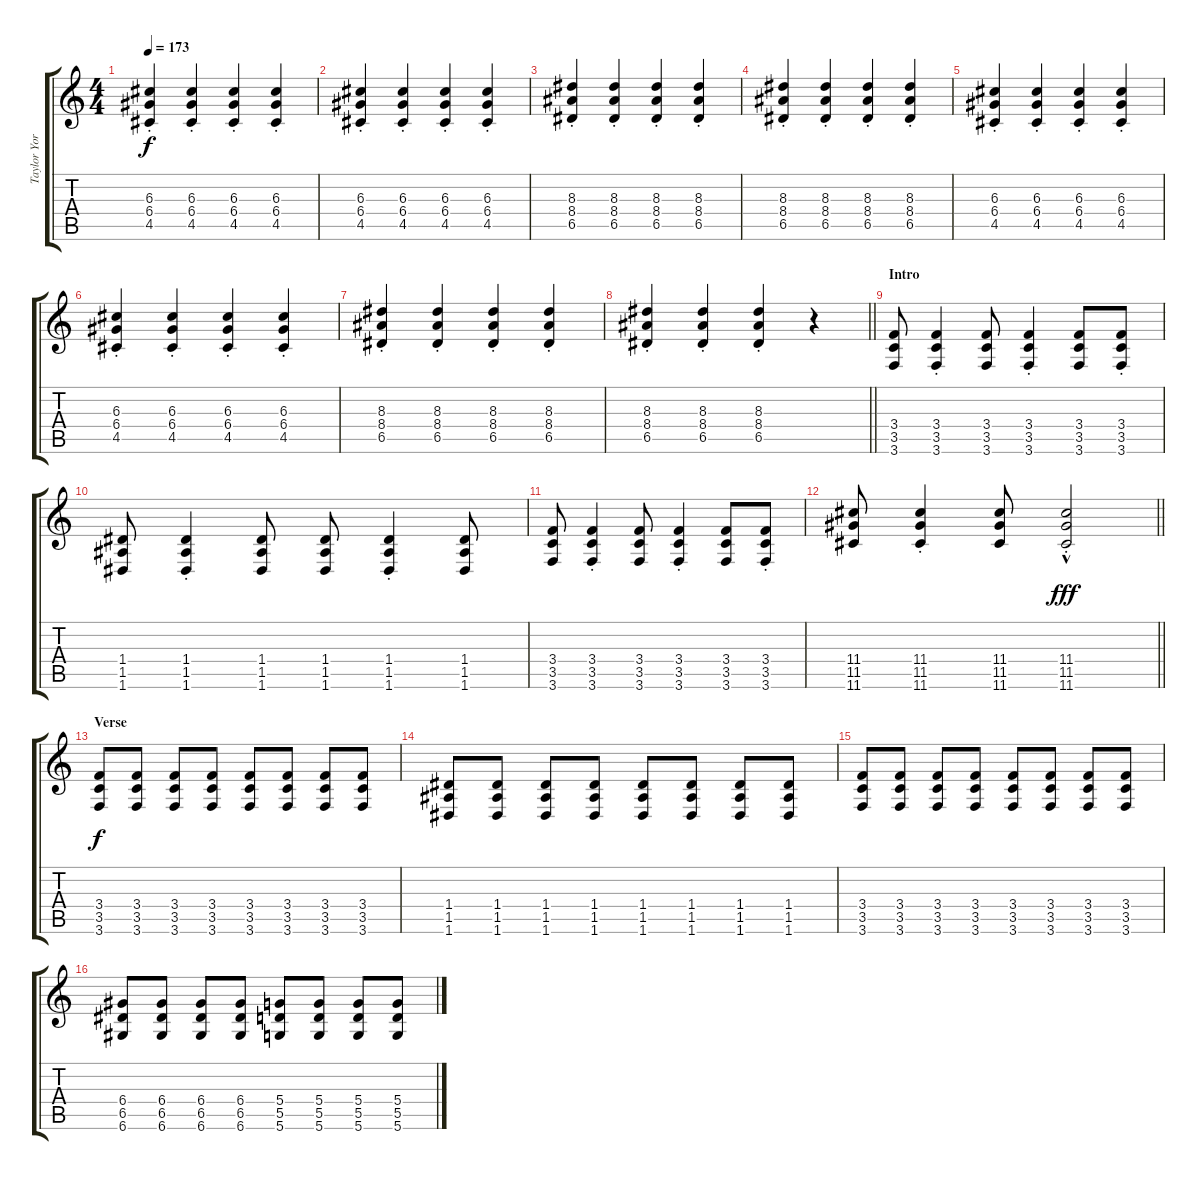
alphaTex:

\track ("Taylor York" "Taylor Yor") {instrument distortionguitar}
\staff {score tabs}
\tuning (E4 B3 G3 D3 A2 D2) {hide}
\ts (4 4)
\tempo 173
\clef g2
\ks c
(6.3{st} 6.4{st} 4.5{st}).4{dy f} (6.3{st} 6.4{st} 4.5{st}).4 (6.3{st} 6.4{st} 4.5{st}).4 (6.3{st} 6.4{st} 4.5{st}).4 |
(6.3{st} 6.4{st} 4.5{st}).4 (6.3{st} 6.4{st} 4.5{st}).4 (6.3{st} 6.4{st} 4.5{st}).4 (6.3{st} 6.4{st} 4.5{st}).4 |
(8.3{st} 8.4{st} 6.5{st}).4 (8.3{st} 8.4{st} 6.5{st}).4 (8.3{st} 8.4{st} 6.5{st}).4 (8.3{st} 8.4{st} 6.5{st}).4 |
(8.3{st} 8.4{st} 6.5{st}).4 (8.3{st} 8.4{st} 6.5{st}).4 (8.3{st} 8.4{st} 6.5{st}).4 (8.3{st} 8.4{st} 6.5{st}).4 |
(6.3{st} 6.4{st} 4.5{st}).4 (6.3{st} 6.4{st} 4.5{st}).4 (6.3{st} 6.4{st} 4.5{st}).4 (6.3{st} 6.4{st} 4.5{st}).4 |
(6.3{st} 6.4{st} 4.5{st}).4 (6.3{st} 6.4{st} 4.5{st}).4 (6.3{st} 6.4{st} 4.5{st}).4 (6.3{st} 6.4{st} 4.5{st}).4 |
(8.3{st} 8.4{st} 6.5{st}).4 (8.3{st} 8.4{st} 6.5{st}).4 (8.3{st} 8.4{st} 6.5{st}).4 (8.3{st} 8.4{st} 6.5{st}).4 |
\barLineRight lightlight
(8.3{st} 8.4{st} 6.5{st}).4 (8.3{st} 8.4{st} 6.5{st}).4 (8.3{st} 8.4{st} 6.5{st}).4 r.4 |
\section ("" "Intro")
(3.4 3.5 3.6).8 (3.4{st} 3.5 3.6).4 (3.4 3.5 3.6).8 (3.4{st} 3.5 3.6).4 (3.4 3.5 3.6).8 (3.4{st} 3.5 3.6).8 |
(1.4 1.5 1.6).8 (1.4{st} 1.5 1.6).4 (1.4 1.5 1.6).8 (1.4 1.5 1.6).8 (1.4{st} 1.5 1.6).4 (1.4 1.5 1.6).8 |
(3.4 3.5 3.6).8 (3.4{st} 3.5 3.6).4 (3.4 3.5 3.6).8 (3.4{st} 3.5 3.6).4 (3.4 3.5 3.6).8 (3.4{st} 3.5 3.6).8 |
\barLineRight lightlight
(11.4 11.5 11.6).8 (11.4{st} 11.5{st} 11.6{st}).4 (11.4 11.5 11.6).8 (11.4{hac st} 11.5{hac st} 11.6{hac st}).2{dy fff} |
\section ("" "Verse")
(3.4 3.5 3.6).8{dy f} (3.4 3.5 3.6).8 (3.4 3.5 3.6).8 (3.4 3.5 3.6).8 (3.4 3.5 3.6).8 (3.4 3.5 3.6).8 (3.4 3.5 3.6).8 (3.4 3.5 3.6).8 |
(1.4 1.5 1.6).8 (1.4 1.5 1.6).8 (1.4 1.5 1.6).8 (1.4 1.5 1.6).8 (1.4 1.5 1.6).8 (1.4 1.5 1.6).8 (1.4 1.5 1.6).8 (1.4 1.5 1.6).8 |
(3.4 3.5 3.6).8 (3.4 3.5 3.6).8 (3.4 3.5 3.6).8 (3.4 3.5 3.6).8 (3.4 3.5 3.6).8 (3.4 3.5 3.6).8 (3.4 3.5 3.6).8 (3.4 3.5 3.6).8 |
(6.4 6.5 6.6).8 (6.4 6.5 6.6).8 (6.4 6.5 6.6).8 (6.4 6.5 6.6).8 (5.4 5.5 5.6).8 (5.4 5.5 5.6).8 (5.4 5.5 5.6).8 (5.4 5.5 5.6).8
